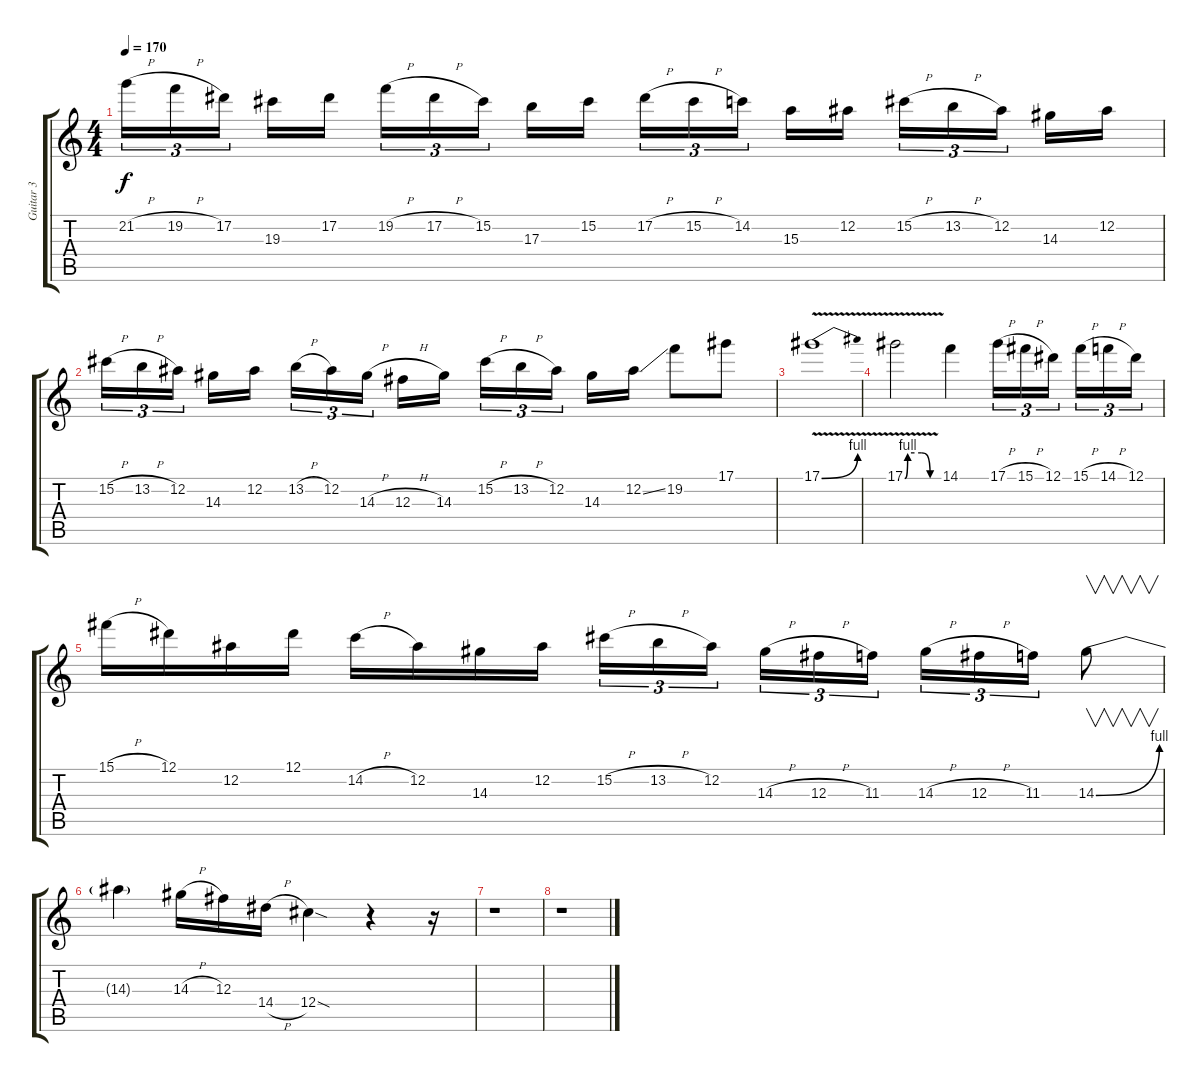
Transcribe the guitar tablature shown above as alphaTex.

\track ("Guitar 3" "Guitar 3") {instrument distortionguitar}
\staff {score tabs}
\tuning (Eb4 Bb3 Gb3 Db3 Ab2 Eb2) {hide}
\ts (4 4)
\tempo 170
\clef g2
\ks c
21.2{h}.16{tu (3 2) dy f} 19.2{h}.16{tu (3 2)} 17.2.16{tu (3 2)} 19.3.16 17.2.16 19.2{h}.16{tu (3 2)} 17.2{h}.16{tu (3 2)} 15.2.16{tu (3 2)} 17.3.16 15.2.16 17.2{h}.16{tu (3 2)} 15.2{h}.16{tu (3 2)} 14.2.16{tu (3 2)} 15.3.16 12.2.16 15.2{h}.16{tu (3 2)} 13.2{h}.16{tu (3 2)} 12.2.16{tu (3 2)} 14.3.16 12.2.16 |
15.2{h}.16{tu (3 2)} 13.2{h}.16{tu (3 2)} 12.2.16{tu (3 2)} 14.3.16 12.2.16 13.2{h}.16{tu (3 2)} 12.2.16{tu (3 2)} 14.3{h}.16{tu (3 2)} 12.3{h}.16 14.3.16 15.2{h}.16{tu (3 2)} 13.2{h}.16{tu (3 2)} 12.2.16{tu (3 2)} 14.3.16 12.2{ss}.16 19.2.8 17.1.8 |
17.1{be (bend 0 0 60 4) v}.1 |
17.1{be (custom 0 0 5 4 30 4 45 0 60 0) v}.2 14.1.4 17.1{h}.16{tu (3 2)} 15.1{h}.16{tu (3 2)} 12.1.16{tu (3 2)} 15.1{h}.16{tu (3 2)} 14.1{h}.16{tu (3 2)} 12.1.16{tu (3 2)} |
15.1{h}.16 12.1.16 12.2.16 12.1.16 14.2{h}.16 12.2.16 14.3.16 12.2.16 15.2{h}.16{tu (3 2)} 13.2{h}.16{tu (3 2)} 12.2.16{tu (3 2)} 14.3{h}.16{tu (3 2)} 12.3{h}.16{tu (3 2)} 11.3.16{tu (3 2)} 14.3{h}.16{tu (3 2)} 12.3{h}.16{tu (3 2)} 11.3.16{tu (3 2)} 14.3{be (bend 0 0 60 4)}.8{v} |
14.3{t}.4 14.3{h}.16 12.3.16 14.4{h}.16 12.4{sod}.4 r.4 r.16 |
r.1 |
r.1
